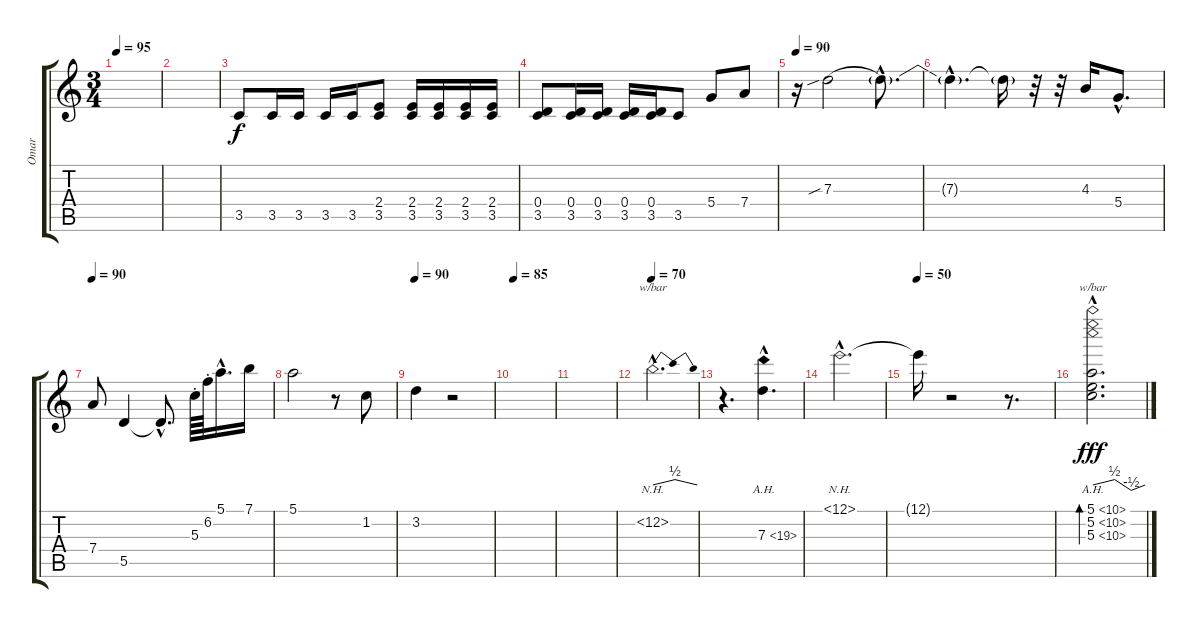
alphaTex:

\track ("Omar" "Omar") {instrument overdrivenguitar}
\staff {score tabs}
\tuning (E4 B3 G3 D3 A2 E2) {hide}
\ts (3 4)
\tempo 95
\clef g2
\ks c
|
|
3.5.8{dy f} 3.5.16 3.5.16 3.5.16 3.5.16 (2.4 3.5).8 (2.4 3.5).16 (2.4 3.5).16 (2.4 3.5).16 (2.4 3.5).16 |
(0.4 3.5).8 (0.4 3.5).16 (0.4 3.5).16 (0.4 3.5).16 (0.4 3.5).16 3.5.8 5.4.8 7.4.8 |
\tempo 90
r.16{instrument electricguitarclean} 7.3{be (hold 0 0 60 0) sib}.2{volume 0} 7.3{hac t}.8{d} |
7.3{hac t}.4{d} 7.3{t}.16 r.32{volume 16} r.32 4.3.16 5.4{hac}.8{d} |
\tempo 90
7.4.8{instrument electricguitarclean} 5.5.4 5.5{hac t}.8{d} 5.3{st}.64 6.2{st}.64 5.1{hac}.16{d} 7.1.16 |
5.1.2 r.8 1.2.8 |
\tempo 90
3.2.4 r.2 |
\tempo 85
|
|
\tempo 70
12.2{nh hac}.2{d tbe (dip default 0 0 30 2 60 0) instrument electricguitarclean} |
r.4{d} 7.3{ah 12 hac}.4{d} |
12.1{nh hac}.2{d instrument electricguitarclean} |
\tempo 50
12.1{t}.16 r.2 r.8{d} |
(5.1{ah 5 hac} 5.2{ah 5 hac} 5.3{ah 5 hac}).2{d tbe (custom default 0 0 25 2 44 -2 60 0) bd 240 dy fff volume 12 instrument electricguitarclean}
